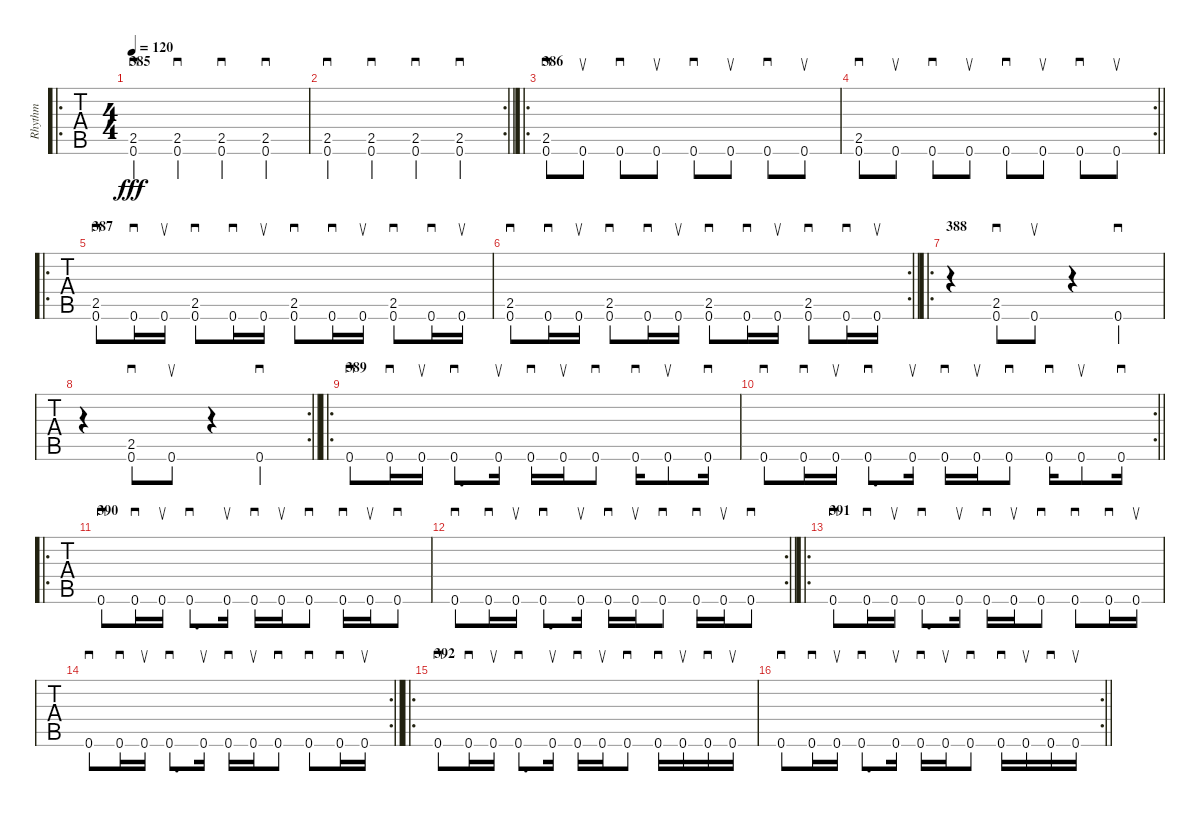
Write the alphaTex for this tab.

\track ("Rhythm" "Rhythm") {instrument acousticguitarsteel}
\staff {tabs}
\tuning (E4 B3 G3 D3 A2 E2) {hide}
\ro
\ts (4 4)
\section ("" "385")
\tempo 120
\clef g2
\ks c
(2.5 0.6{ac}).4{sd dy fff instrument acousticguitarsteel} (2.5 0.6{ac}).4{sd} (2.5 0.6{ac}).4{sd} (2.5 0.6{ac}).4{sd} |
\rc 2
\barLineRight lightlight
(2.5 0.6{ac}).4{sd} (2.5 0.6{ac}).4{sd} (2.5 0.6{ac}).4{sd} (2.5 0.6{ac}).4{sd} |
\ro
\section ("" "386")
(2.5 0.6{ac}).8{sd} 0.6.8{su} 0.6.8{sd} 0.6.8{su} 0.6.8{sd} 0.6.8{su} 0.6.8{sd} 0.6.8{su} |
\rc 2
\barLineRight lightlight
(2.5 0.6{ac}).8{sd} 0.6.8{su} 0.6.8{sd} 0.6.8{su} 0.6.8{sd} 0.6.8{su} 0.6.8{sd} 0.6.8{su} |
\ro
\section ("" "387")
(2.5 0.6{ac}).8{sd} 0.6.16{sd} 0.6.16{su} (2.5 0.6{ac}).8{sd} 0.6.16{sd} 0.6.16{su} (2.5 0.6{ac}).8{sd} 0.6.16{sd} 0.6.16{su} (2.5 0.6{ac}).8{sd} 0.6.16{sd} 0.6.16{su} |
\rc 2
\barLineRight lightlight
(2.5 0.6{ac}).8{sd} 0.6.16{sd} 0.6.16{su} (2.5 0.6{ac}).8{sd} 0.6.16{sd} 0.6.16{su} (2.5 0.6{ac}).8{sd} 0.6.16{sd} 0.6.16{su} (2.5 0.6{ac}).8{sd} 0.6.16{sd} 0.6.16{su} |
\ro
\section ("" "388")
r.4 (2.5 0.6{ac}).8{sd} 0.6.8{su} r.4 0.6.4{sd} |
\rc 2
\barLineRight lightlight
r.4 (2.5 0.6{ac}).8{sd} 0.6.8{su} r.4 0.6.4{sd} |
\ro
\section ("" "389")
0.6.8{sd} 0.6.16{sd} 0.6.16{su} 0.6.8{d sd} 0.6.16{su} 0.6.16{sd} 0.6.16{su} 0.6.8{sd} 0.6.16{sd} 0.6.8{su} 0.6.16{sd} |
\rc 2
\barLineRight lightlight
0.6.8{sd} 0.6.16{sd} 0.6.16{su} 0.6.8{d sd} 0.6.16{su} 0.6.16{sd} 0.6.16{su} 0.6.8{sd} 0.6.16{sd} 0.6.8{su} 0.6.16{sd} |
\ro
\section ("" "390")
0.6.8{sd} 0.6.16{sd} 0.6.16{su} 0.6.8{d sd} 0.6.16{su} 0.6.16{sd} 0.6.16{su} 0.6.8{sd} 0.6.16{sd} 0.6.16{su} 0.6.8{sd} |
\rc 2
\barLineRight lightlight
0.6.8{sd} 0.6.16{sd} 0.6.16{su} 0.6.8{d sd} 0.6.16{su} 0.6.16{sd} 0.6.16{su} 0.6.8{sd} 0.6.16{sd} 0.6.16{su} 0.6.8{sd} |
\ro
\section ("" "391")
0.6.8{sd} 0.6.16{sd} 0.6.16{su} 0.6.8{d sd} 0.6.16{su} 0.6.16{sd} 0.6.16{su} 0.6.8{sd} 0.6.8{sd} 0.6.16{sd} 0.6.16{su} |
\rc 2
\barLineRight lightlight
0.6.8{sd} 0.6.16{sd} 0.6.16{su} 0.6.8{d sd} 0.6.16{su} 0.6.16{sd} 0.6.16{su} 0.6.8{sd} 0.6.8{sd} 0.6.16{sd} 0.6.16{su} |
\ro
\section ("" "392")
0.6.8{sd} 0.6.16{sd} 0.6.16{su} 0.6.8{d sd} 0.6.16{su} 0.6.16{sd} 0.6.16{su} 0.6.8{sd} 0.6.16{sd} 0.6.16{su} 0.6.16{sd} 0.6.16{su} |
\rc 2
\barLineRight lightlight
0.6.8{sd} 0.6.16{sd} 0.6.16{su} 0.6.8{d sd} 0.6.16{su} 0.6.16{sd} 0.6.16{su} 0.6.8{sd} 0.6.16{sd} 0.6.16{su} 0.6.16{sd} 0.6.16{su}
